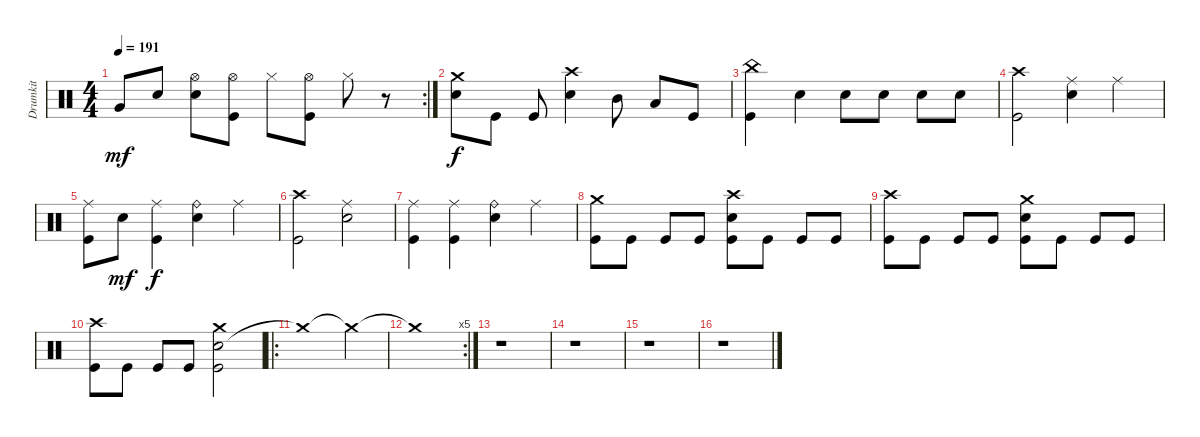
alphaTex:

\track ("Drumkit" "Drumkit") {instrument percussion}
\staff {score}
\articulation defaults
\rc 2
\ts (4 4)
\tempo 191
\clef neutral
\ks c "Very Low Tom (hit)".8{dy mf} "Snare (hit) 2".8
("Snare (hit) 2" "Hi-Hat (open)").8 ("Kick (hit)" "Hi-Hat (open)").8 "Hi-Hat (closed)".8 ("Kick (hit)" "Hi-Hat (open)").8 "Hi-Hat (closed)".8 r.8 |
("Snare (hit) 2" "Crash medium (hit)").8{dy f} "Kick (hit)".8 "Kick (hit)".8 ("Snare (hit) 2" "Crash high (hit)").4 "Mid Tom (hit)".8 "Low Tom (hit)".8 "Kick (hit)".8 |
("Kick (hit)" "China (hit)").4 "Snare (hit) 2".4 "Snare (hit) 2".8 "Snare (hit) 2".8 "Snare (hit) 2".8 "Snare (hit) 2".8 |
("Kick (hit)" "Crash high (hit)").2 ("Ride (middle)" "Snare (hit) 2").4 "Ride (middle)".4 |
("Kick (hit)" "Ride (middle)").8 "Snare (hit) 2".8{dy mf} ("Kick (hit)" "Ride (middle)").4{dy f} ("Ride (bell)" "Snare (hit) 2").4 "Ride (middle)".4 |
("Kick (hit)" "Crash high (hit)").2 ("Ride (middle)" "Snare (hit) 2").2 |
("Ride (middle)" "Kick (hit)").4 ("Ride (middle)" "Kick (hit)").4 ("Ride (bell)" "Snare (hit) 2").4 "Ride (middle)".4 |
("Kick (hit)" "Crash medium (hit)").8 "Kick (hit)".8 "Kick (hit)".8 "Kick (hit)".8 ("Snare (hit) 2" "Kick (hit)" "Crash high (hit)").8 "Kick (hit)".8 "Kick (hit)".8 "Kick (hit)".8 |
("Kick (hit)" "Crash high (hit)").8 "Kick (hit)".8 "Kick (hit)".8 "Kick (hit)".8 ("Snare (hit) 2" "Kick (hit)" "Crash medium (hit)").8 "Kick (hit)".8 "Kick (hit)".8 "Kick (hit)".8 |
("Kick (hit)" "Crash high (hit)").8 "Kick (hit)".8 "Kick (hit)".8 "Kick (hit)".8 ("Snare (hit) 2" "Kick (hit)" "Crash medium (hit)").2 |
\ro "Crash medium (hit)"{t}.1 "Crash medium (hit)"{t}.4
|
\rc 5 "Crash medium (hit)"{t}.1
|
r.1 |
r.1 |
r.1 |
r.1
